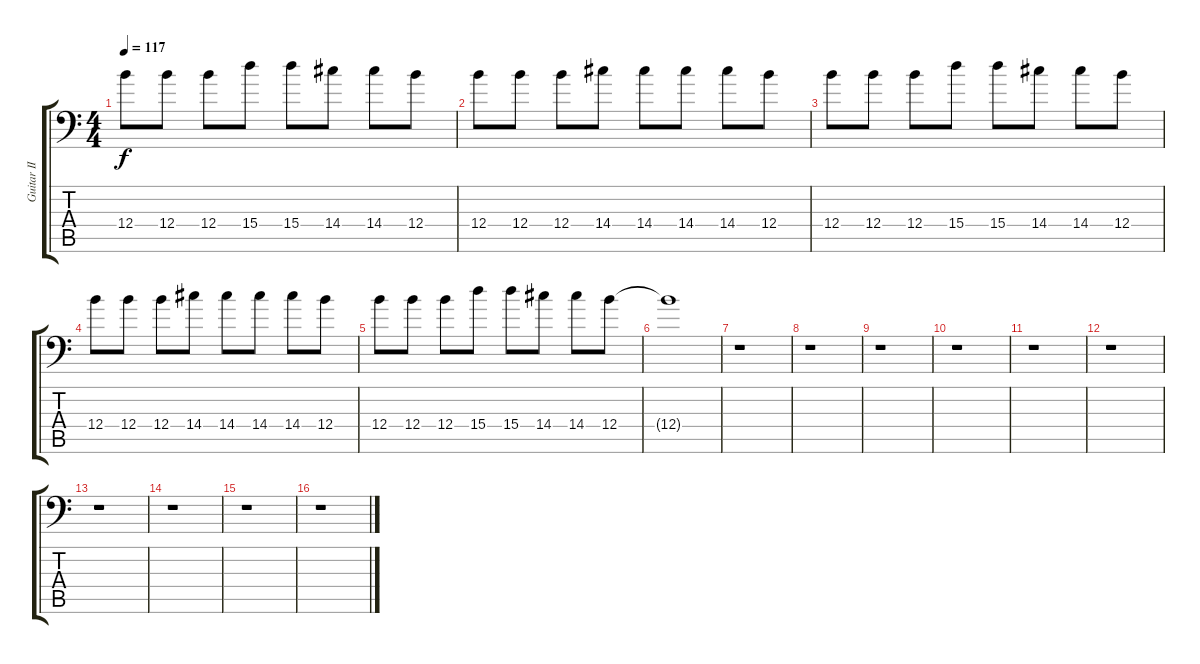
\track ("Guitar II [Mike Gallagher]" "Guitar II ") {instrument distortionguitar}
\staff {score tabs}
\tuning (B3 Ab3 E3 B2 Gb2 Gb1) {hide}
\ts (4 4)
\tempo 117
\clef f4
\ks c
12.4.8{dy f} 12.4.8 12.4.8 15.4.8 15.4.8 14.4.8 14.4.8 12.4.8 |
12.4.8 12.4.8 12.4.8 14.4.8 14.4.8 14.4.8 14.4.8 12.4.8 |
12.4.8 12.4.8 12.4.8 15.4.8 15.4.8 14.4.8 14.4.8 12.4.8 |
12.4.8 12.4.8 12.4.8 14.4.8 14.4.8 14.4.8 14.4.8 12.4.8 |
12.4.8 12.4.8 12.4.8 15.4.8 15.4.8 14.4.8 14.4.8 12.4.8 |
12.4{t}.1 |
r.1 |
r.1 |
r.1 |
r.1 |
r.1 |
r.1 |
r.1 |
r.1 |
r.1 |
r.1
